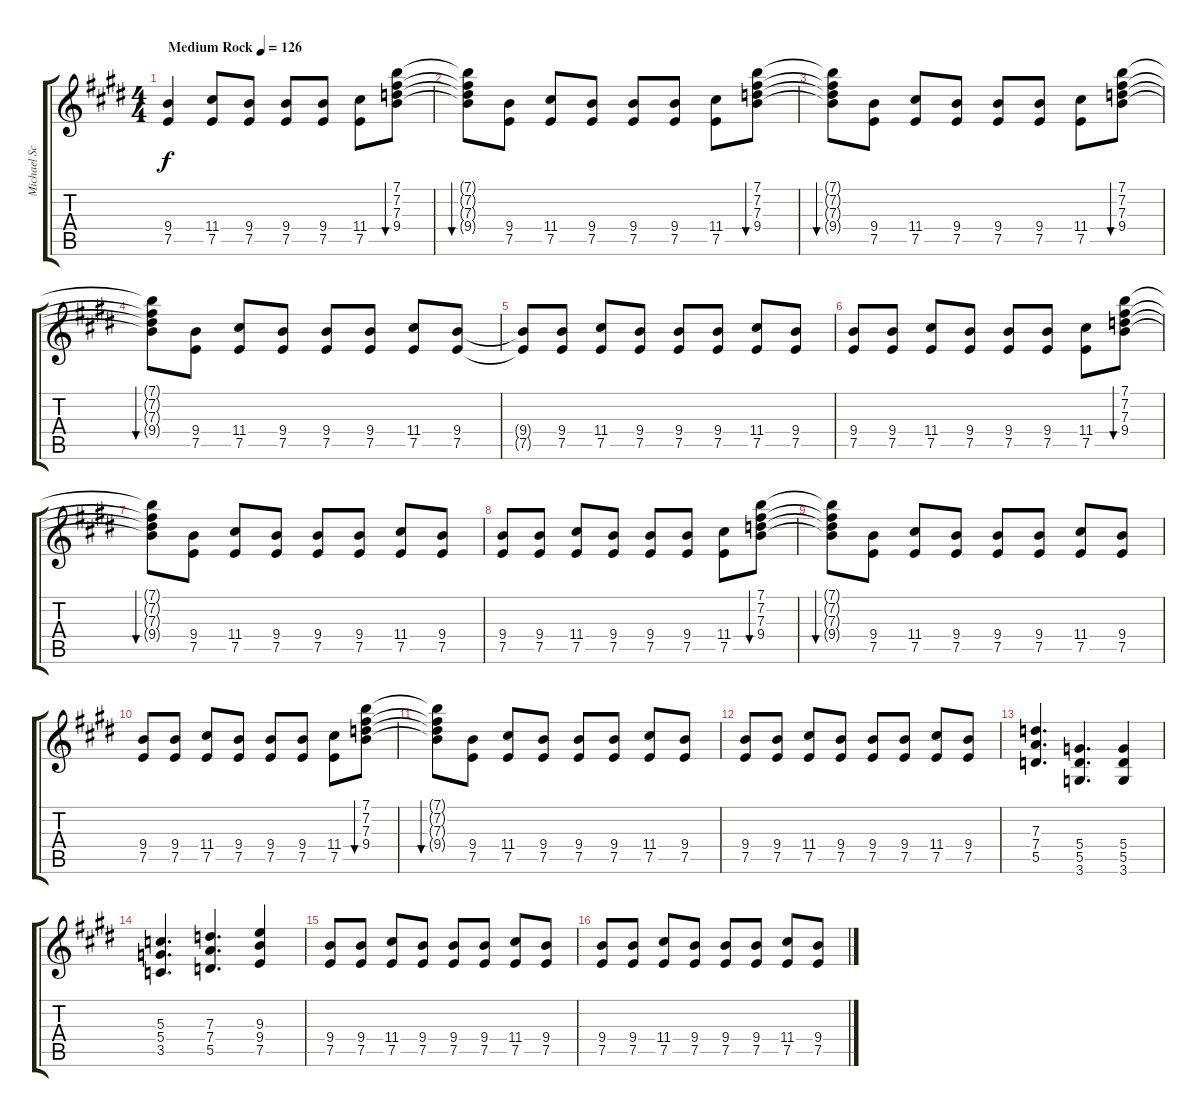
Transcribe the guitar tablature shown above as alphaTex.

\track ("Michael Schenker Guitar" "Michael Sc") {instrument overdrivenguitar}
\staff {score tabs}
\tuning (E4 B3 G3 D3 A2 E2) {hide}
\ts (4 4)
\tempo (126 "Medium Rock")
\clef g2
\ks e
(9.4 7.5).4{dy f instrument overdrivenguitar} (11.4 7.5).8 (9.4 7.5).8 (9.4 7.5).8 (9.4 7.5).8 (11.4 7.5).8 (7.1 7.2 7.3 9.4).8{bu 60} |
(7.1{t} 7.2{t} 7.3{t} 9.4{t}).8{bu 60} (9.4 7.5).8 (11.4 7.5).8 (9.4 7.5).8 (9.4 7.5).8 (9.4 7.5).8 (11.4 7.5).8 (7.1 7.2 7.3 9.4).8{bu 60} |
(7.1{t} 7.2{t} 7.3{t} 9.4{t}).8{bu 60} (9.4 7.5).8 (11.4 7.5).8 (9.4 7.5).8 (9.4 7.5).8 (9.4 7.5).8 (11.4 7.5).8 (7.1 7.2 7.3 9.4).8{bu 60} |
(7.1{t} 7.2{t} 7.3{t} 9.4{t}).8{bu 60} (9.4 7.5).8 (11.4 7.5).8 (9.4 7.5).8 (9.4 7.5).8 (9.4 7.5).8 (11.4 7.5).8 (9.4 7.5).8 |
(9.4{t} 7.5{t}).8 (9.4 7.5).8 (11.4 7.5).8 (9.4 7.5).8 (9.4 7.5).8 (9.4 7.5).8 (11.4 7.5).8 (9.4 7.5).8 |
(9.4 7.5).8 (9.4 7.5).8 (11.4 7.5).8 (9.4 7.5).8 (9.4 7.5).8 (9.4 7.5).8 (11.4 7.5).8 (7.1 7.2 7.3 9.4).8{bu 60} |
(7.1{t} 7.2{t} 7.3{t} 9.4{t}).8{bu 60} (9.4 7.5).8 (11.4 7.5).8 (9.4 7.5).8 (9.4 7.5).8 (9.4 7.5).8 (11.4 7.5).8 (9.4 7.5).8 |
(9.4 7.5).8 (9.4 7.5).8 (11.4 7.5).8 (9.4 7.5).8 (9.4 7.5).8 (9.4 7.5).8 (11.4 7.5).8 (7.1 7.2 7.3 9.4).8{bu 60} |
(7.1{t} 7.2{t} 7.3{t} 9.4{t}).8{bu 60} (9.4 7.5).8 (11.4 7.5).8 (9.4 7.5).8 (9.4 7.5).8 (9.4 7.5).8 (11.4 7.5).8 (9.4 7.5).8 |
(9.4 7.5).8 (9.4 7.5).8 (11.4 7.5).8 (9.4 7.5).8 (9.4 7.5).8 (9.4 7.5).8 (11.4 7.5).8 (7.1 7.2 7.3 9.4).8{bu 60} |
(7.1{t} 7.2{t} 7.3{t} 9.4{t}).8{bu 60} (9.4 7.5).8 (11.4 7.5).8 (9.4 7.5).8 (9.4 7.5).8 (9.4 7.5).8 (11.4 7.5).8 (9.4 7.5).8 |
(9.4 7.5).8 (9.4 7.5).8 (11.4 7.5).8 (9.4 7.5).8 (9.4 7.5).8 (9.4 7.5).8 (11.4 7.5).8 (9.4 7.5).8 |
(7.3 7.4 5.5).4{d} (5.4 5.5 3.6).4{d} (5.4 5.5 3.6).4 |
(5.3 5.4 3.5).4{d} (7.3 7.4 5.5).4{d} (9.3 9.4 7.5).4 |
(9.4 7.5).8 (9.4 7.5).8 (11.4 7.5).8 (9.4 7.5).8 (9.4 7.5).8 (9.4 7.5).8 (11.4 7.5).8 (9.4 7.5).8 |
(9.4 7.5).8 (9.4 7.5).8 (11.4 7.5).8 (9.4 7.5).8 (9.4 7.5).8 (9.4 7.5).8 (11.4 7.5).8 (9.4 7.5).8
